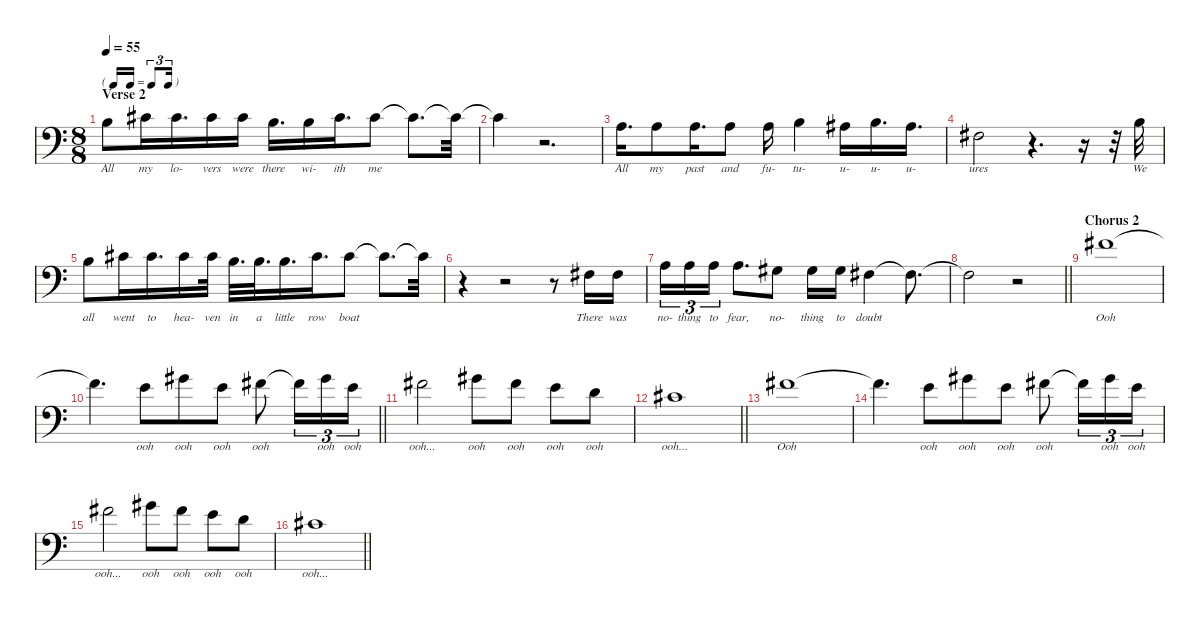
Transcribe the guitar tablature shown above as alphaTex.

\defaultSystemsLayout 4
\hideDynamics
\bracketExtendMode nobrackets
\singleTrackTrackNamePolicy hidden
\multiTrackTrackNamePolicy hidden
\otherSystemsTrackNameOrientation horizontal
\track ("Thom Yorke(Vocals)" "ob.") {instrument oboe}
\staff {score}
\tuning (E4 B3 G3 D3 A2 E2)
\ts (8 8)
\tf triplet16th
\section ("" "Verse 2")
\tempo 55
\clef f4
\ks c
0.2.8{lyrics (0 "All") lyrics (1 "") lyrics (2 "") lyrics (3 "") lyrics (4 "") dy f beam Down} 2.2{acc #}.16{lyrics (0 "my") lyrics (1 "") lyrics (2 "") lyrics (3 "") lyrics (4 "") beam Down} 2.2{acc #}.16{d lyrics (0 "lo-") lyrics (1 "") lyrics (2 "") lyrics (3 "") lyrics (4 "") beam Down} 2.2{acc #}.16{lyrics (0 "vers") lyrics (1 "") lyrics (2 "") lyrics (3 "") lyrics (4 "") beam Down} 2.2{acc #}.16{lyrics (0 "were") lyrics (1 "") lyrics (2 "") lyrics (3 "") lyrics (4 "") beam Down} 0.2.16{d lyrics (0 "there") lyrics (1 "") lyrics (2 "") lyrics (3 "") lyrics (4 "") beam Down} 0.2.16{lyrics (0 "wi-") lyrics (1 "") lyrics (2 "") lyrics (3 "") lyrics (4 "") beam Down} 2.2{acc #}.16{d lyrics (0 "ith") lyrics (1 "") lyrics (2 "") lyrics (3 "") lyrics (4 "") beam Down} 2.2{acc #}.8{lyrics (0 "me") lyrics (1 "") lyrics (2 "") lyrics (3 "") lyrics (4 "") beam Down} 2.2{t acc #}.8{d beam Down} 2.2{t acc #}.32{beam Down} |
2.2{t acc #}.4{beam Down} r.2{d beam Down} |
2.3.16{d lyrics (0 "All") lyrics (1 "") lyrics (2 "") lyrics (3 "") lyrics (4 "") beam Down} 2.3.8{lyrics (0 "my") lyrics (1 "") lyrics (2 "") lyrics (3 "") lyrics (4 "") beam Down} 2.3.16{d lyrics (0 "past") lyrics (1 "") lyrics (2 "") lyrics (3 "") lyrics (4 "") beam Down} 2.3.8{lyrics (0 "and") lyrics (1 "") lyrics (2 "") lyrics (3 "") lyrics (4 "") beam Down} 2.3.16{lyrics (0 "fu-") lyrics (1 "") lyrics (2 "") lyrics (3 "") lyrics (4 "") beam Down} 4.3.4{lyrics (0 "tu-") lyrics (1 "") lyrics (2 "") lyrics (3 "") lyrics (4 "") beam Down} 3.3{acc #}.16{lyrics (0 "u-") lyrics (1 "") lyrics (2 "") lyrics (3 "") lyrics (4 "") beam Down} 4.3.16{d lyrics (0 "u-") lyrics (1 "") lyrics (2 "") lyrics (3 "") lyrics (4 "") beam Down} 3.3{acc #}.16{d lyrics (0 "u-") lyrics (1 "") lyrics (2 "") lyrics (3 "") lyrics (4 "") beam Down} |
4.4{acc #}.2{lyrics (0 "ures") lyrics (1 "") lyrics (2 "") lyrics (3 "") lyrics (4 "") beam Down} r.4{d beam Down} r.16{beam Down} r.32{beam Down} 4.3.32{lyrics (0 "We") lyrics (1 "") lyrics (2 "") lyrics (3 "") lyrics (4 "") dy mf beam Down} |
0.2.8{lyrics (0 "all") lyrics (1 "") lyrics (2 "") lyrics (3 "") lyrics (4 "") dy f beam Down} 2.2{acc #}.16{lyrics (0 "went") lyrics (1 "") lyrics (2 "") lyrics (3 "") lyrics (4 "") beam Down} 2.2{acc #}.16{d lyrics (0 "to") lyrics (1 "") lyrics (2 "") lyrics (3 "") lyrics (4 "") beam Down} 2.2{acc #}.16{lyrics (0 "hea-") lyrics (1 "") lyrics (2 "") lyrics (3 "") lyrics (4 "") beam Down} 2.2{acc #}.32{lyrics (0 "ven") lyrics (1 "") lyrics (2 "") lyrics (3 "") lyrics (4 "") beam Down} 0.2.32{d lyrics (0 "in") lyrics (1 "") lyrics (2 "") lyrics (3 "") lyrics (4 "") beam Down} 0.2.32{d lyrics (0 "a") lyrics (1 "") lyrics (2 "") lyrics (3 "") lyrics (4 "") dy mf beam Down} 0.2.16{d lyrics (0 "little") lyrics (1 "") lyrics (2 "") lyrics (3 "") lyrics (4 "") dy f beam Down} 2.2{acc #}.16{d lyrics (0 "row") lyrics (1 "") lyrics (2 "") lyrics (3 "") lyrics (4 "") beam Down} 2.2{acc #}.8{lyrics (0 "boat") lyrics (1 "") lyrics (2 "") lyrics (3 "") lyrics (4 "") beam Down} 2.2{t acc #}.8{d beam Down} 2.2{t acc #}.32{beam Down} |
r.4{beam Down} r.2{beam Down} r.8{beam Down} 4.4{acc #}.16{lyrics (0 "There") lyrics (1 "") lyrics (2 "") lyrics (3 "") lyrics (4 "") dy mf beam Down} 4.4{acc #}.16{lyrics (0 "was") lyrics (1 "") lyrics (2 "") lyrics (3 "") lyrics (4 "") beam Down} |
2.3.16{tu (3 2) lyrics (0 "no-") lyrics (1 "") lyrics (2 "") lyrics (3 "") lyrics (4 "") beam Down} 2.3.16{tu (3 2) lyrics (0 "thing") lyrics (1 "") lyrics (2 "") lyrics (3 "") lyrics (4 "") beam Down} 2.3.16{tu (3 2) lyrics (0 "to") lyrics (1 "") lyrics (2 "") lyrics (3 "") lyrics (4 "") beam Down} 2.3.8{d lyrics (0 "fear,") lyrics (1 "") lyrics (2 "") lyrics (3 "") lyrics (4 "") beam Down} 1.3{acc #}.8{lyrics (0 "no-") lyrics (1 "") lyrics (2 "") lyrics (3 "") lyrics (4 "") beam Down} 1.3{acc #}.16{lyrics (0 "thing") lyrics (1 "") lyrics (2 "") lyrics (3 "") lyrics (4 "") beam Down} 1.3{acc #}.16{lyrics (0 "to") lyrics (1 "") lyrics (2 "") lyrics (3 "") lyrics (4 "") beam Down} 4.4{acc #}.4{lyrics (0 "doubt") lyrics (1 "") lyrics (2 "") lyrics (3 "") lyrics (4 "") beam Down} 4.4{t acc #}.8{d dy f beam Down} |
\barLineRight lightlight
4.4{t acc #}.2{beam Down} r.2{beam Down} |
\section ("" "Chorus 2")
2.1{acc #}.1{lyrics (0 "Ooh") lyrics (1 "") lyrics (2 "") lyrics (3 "") lyrics (4 "") beam Down} |
\barLineRight lightlight
2.1{t acc #}.4{d beam Down} 0.1.8{lyrics (0 "ooh") lyrics (1 "") lyrics (2 "") lyrics (3 "") lyrics (4 "") beam Down} 4.1{acc #}.8{lyrics (0 "ooh") lyrics (1 "") lyrics (2 "") lyrics (3 "") lyrics (4 "") beam Down} 0.1.8{lyrics (0 "ooh") lyrics (1 "") lyrics (2 "") lyrics (3 "") lyrics (4 "") beam Down} 2.1{acc #}.8{lyrics (0 "ooh") lyrics (1 "") lyrics (2 "") lyrics (3 "") lyrics (4 "") beam Down} 2.1{t acc #}.16{tu (3 2) beam Down} 4.1{acc #}.16{tu (3 2) lyrics (0 "ooh") lyrics (1 "") lyrics (2 "") lyrics (3 "") lyrics (4 "") beam Down} 0.1.16{tu (3 2) lyrics (0 "ooh") lyrics (1 "") lyrics (2 "") lyrics (3 "") lyrics (4 "") beam Down} |
2.1{acc #}.2{lyrics (0 "ooh...") lyrics (1 "") lyrics (2 "") lyrics (3 "") lyrics (4 "") beam Down} 4.1{acc #}.8{lyrics (0 "ooh") lyrics (1 "") lyrics (2 "") lyrics (3 "") lyrics (4 "") beam Down} 2.1{acc #}.8{lyrics (0 "ooh") lyrics (1 "") lyrics (2 "") lyrics (3 "") lyrics (4 "") beam Down} 0.1.8{lyrics (0 "ooh") lyrics (1 "") lyrics (2 "") lyrics (3 "") lyrics (4 "") beam Down} 3.2.8{lyrics (0 "ooh") lyrics (1 "") lyrics (2 "") lyrics (3 "") lyrics (4 "") beam Down} |
\barLineRight lightlight
2.2{acc #}.1{lyrics (0 "ooh...") lyrics (1 "") lyrics (2 "") lyrics (3 "") lyrics (4 "") beam Down} |
2.1{acc #}.1{lyrics (0 "Ooh") lyrics (1 "") lyrics (2 "") lyrics (3 "") lyrics (4 "") beam Down} |
2.1{t acc #}.4{d beam Down} 0.1.8{lyrics (0 "ooh") lyrics (1 "") lyrics (2 "") lyrics (3 "") lyrics (4 "") beam Down} 4.1{acc #}.8{lyrics (0 "ooh") lyrics (1 "") lyrics (2 "") lyrics (3 "") lyrics (4 "") beam Down} 0.1.8{lyrics (0 "ooh") lyrics (1 "") lyrics (2 "") lyrics (3 "") lyrics (4 "") beam Down} 2.1{acc #}.8{lyrics (0 "ooh") lyrics (1 "") lyrics (2 "") lyrics (3 "") lyrics (4 "") beam Down} 2.1{t acc #}.16{tu (3 2) beam Down} 4.1{acc #}.16{tu (3 2) lyrics (0 "ooh") lyrics (1 "") lyrics (2 "") lyrics (3 "") lyrics (4 "") beam Down} 0.1.16{tu (3 2) lyrics (0 "ooh") lyrics (1 "") lyrics (2 "") lyrics (3 "") lyrics (4 "") beam Down} |
2.1{acc #}.2{lyrics (0 "ooh...") lyrics (1 "") lyrics (2 "") lyrics (3 "") lyrics (4 "") beam Down} 4.1{acc #}.8{lyrics (0 "ooh") lyrics (1 "") lyrics (2 "") lyrics (3 "") lyrics (4 "") beam Down} 2.1{acc #}.8{lyrics (0 "ooh") lyrics (1 "") lyrics (2 "") lyrics (3 "") lyrics (4 "") beam Down} 0.1.8{lyrics (0 "ooh") lyrics (1 "") lyrics (2 "") lyrics (3 "") lyrics (4 "") beam Down} 3.2.8{lyrics (0 "ooh") lyrics (1 "") lyrics (2 "") lyrics (3 "") lyrics (4 "") beam Down} |
\barLineRight lightlight
2.2{acc #}.1{lyrics (0 "ooh...") lyrics (1 "") lyrics (2 "") lyrics (3 "") lyrics (4 "") beam Down}
